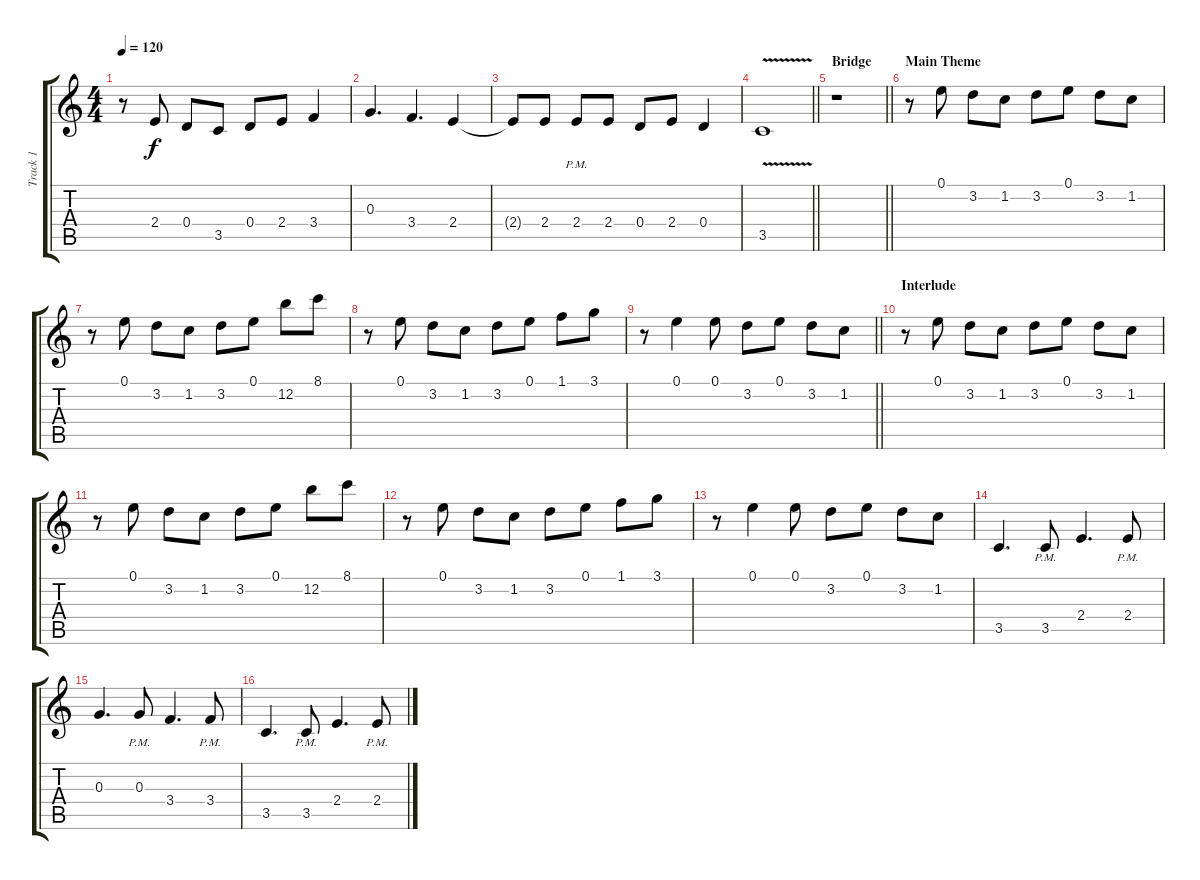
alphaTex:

\track ("Track 1" "Track 1") {instrument overdrivenguitar}
\staff {score tabs}
\tuning (E4 B3 G3 D3 A2 E2) {hide}
\ts (4 4)
\tempo 120
\clef g2
\ks c
r.8{dy f} 2.4.8 0.4.8 3.5.8 0.4.8 2.4.8 3.4.4 |
0.3.4{d} 3.4.4{d} 2.4.4 |
2.4{t}.8 2.4.8 2.4{pm}.8 2.4.8 0.4.8 2.4.8 0.4.4 |
\barLineRight lightlight
3.5{v}.1 |
\section ("" "Bridge")
\barLineRight lightlight
r.1 |
\section ("" "Main Theme")
r.8 0.1.8 3.2.8 1.2.8 3.2.8 0.1.8 3.2.8 1.2.8 |
r.8 0.1.8 3.2.8 1.2.8 3.2.8 0.1.8 12.2.8 8.1.8 |
r.8 0.1.8 3.2.8 1.2.8 3.2.8 0.1.8 1.1.8 3.1.8 |
\barLineRight lightlight
r.8 0.1.4 0.1.8 3.2.8 0.1.8 3.2.8 1.2.8 |
\section ("" "Interlude")
r.8 0.1.8 3.2.8 1.2.8 3.2.8 0.1.8 3.2.8 1.2.8 |
r.8 0.1.8 3.2.8 1.2.8 3.2.8 0.1.8 12.2.8 8.1.8 |
r.8 0.1.8 3.2.8 1.2.8 3.2.8 0.1.8 1.1.8 3.1.8 |
r.8 0.1.4 0.1.8 3.2.8 0.1.8 3.2.8 1.2.8 |
3.5.4{d} 3.5{pm}.8 2.4.4{d} 2.4{pm}.8 |
0.3.4{d} 0.3{pm}.8 3.4.4{d} 3.4{pm}.8 |
3.5.4{d} 3.5{pm}.8 2.4.4{d} 2.4{pm}.8
